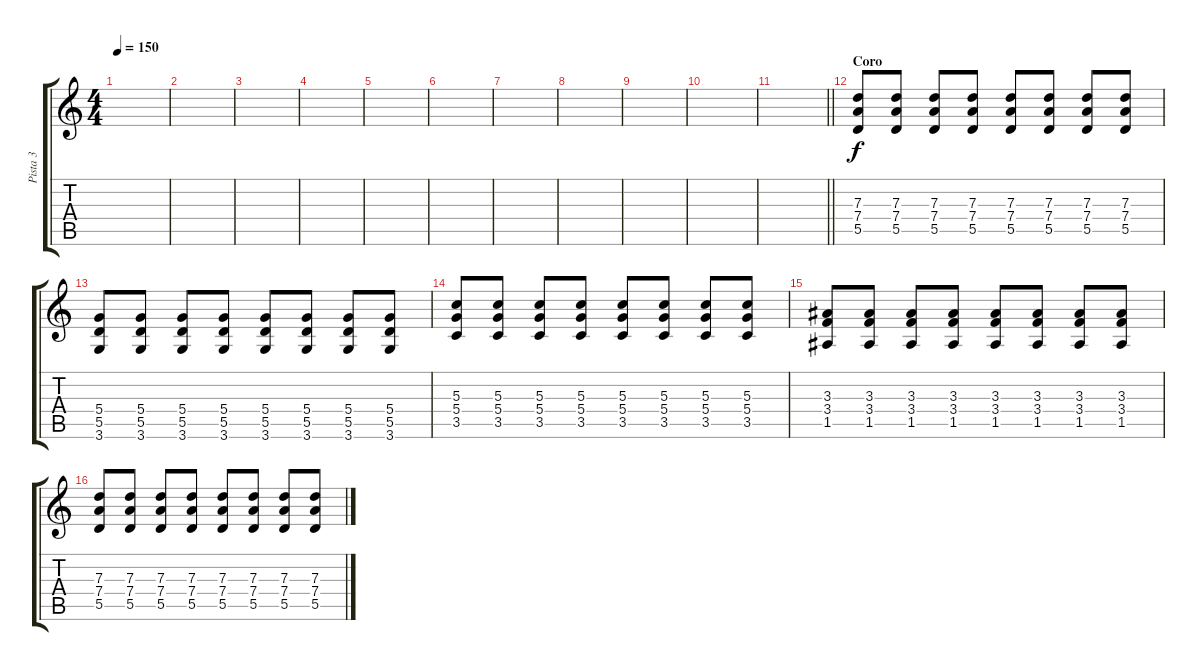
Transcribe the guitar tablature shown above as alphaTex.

\track ("Pista 3" "Pista 3") {instrument distortionguitar}
\staff {score tabs}
\tuning (E4 B3 G3 D3 A2 E2) {hide}
\ts (4 4)
\tempo 150
\clef g2
\ks c
|
|
|
|
|
|
|
|
|
|
\barLineRight lightlight
|
\section ("" "Coro")
(7.3 7.4 5.5).8 (7.3 7.4 5.5).8 (7.3 7.4 5.5).8 (7.3 7.4 5.5).8 (7.3 7.4 5.5).8 (7.3 7.4 5.5).8 (7.3 7.4 5.5).8 (7.3 7.4 5.5).8 |
(5.4 5.5 3.6).8 (5.4 5.5 3.6).8 (5.4 5.5 3.6).8 (5.4 5.5 3.6).8 (5.4 5.5 3.6).8 (5.4 5.5 3.6).8 (5.4 5.5 3.6).8 (5.4 5.5 3.6).8 |
(5.3 5.4 3.5).8 (5.3 5.4 3.5).8 (5.3 5.4 3.5).8 (5.3 5.4 3.5).8 (5.3 5.4 3.5).8 (5.3 5.4 3.5).8 (5.3 5.4 3.5).8 (5.3 5.4 3.5).8 |
(3.3 3.4 1.5).8 (3.3 3.4 1.5).8 (3.3 3.4 1.5).8 (3.3 3.4 1.5).8 (3.3 3.4 1.5).8 (3.3 3.4 1.5).8 (3.3 3.4 1.5).8 (3.3 3.4 1.5).8 |
(7.3 7.4 5.5).8 (7.3 7.4 5.5).8 (7.3 7.4 5.5).8 (7.3 7.4 5.5).8 (7.3 7.4 5.5).8 (7.3 7.4 5.5).8 (7.3 7.4 5.5).8 (7.3 7.4 5.5).8
